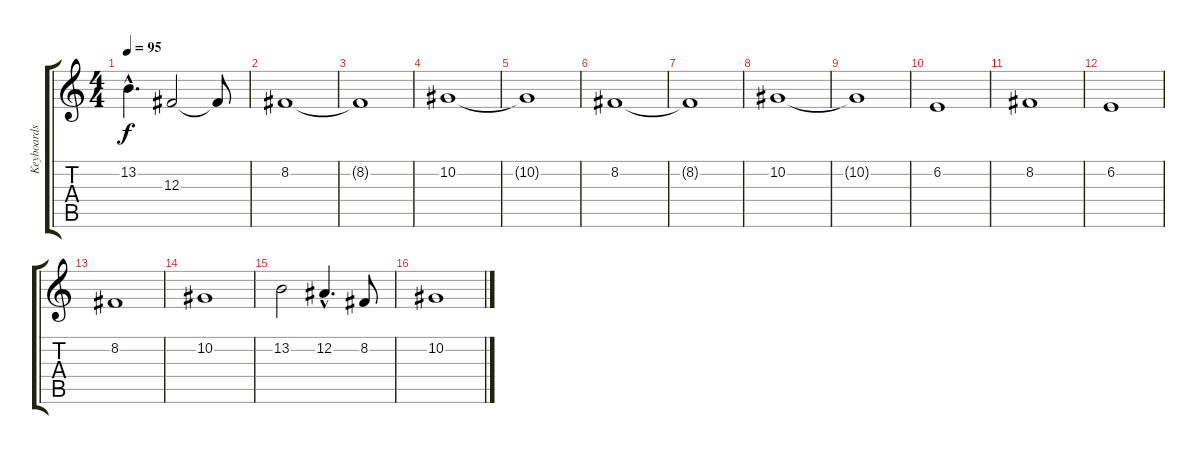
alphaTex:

\track ("Keyboards" "Keyboards") {instrument stringensemble1}
\staff {score tabs}
\tuning (Eb4 Bb3 Gb3 Db3 Ab2 Eb2) {hide}
\ts (4 4)
\tempo 95
\clef g2
\ks c
13.2{hac}.4{d dy f} 12.3.2 12.3{t}.8 |
8.2.1 |
8.2{t}.1 |
10.2.1 |
10.2{t}.1 |
8.2.1 |
8.2{t}.1 |
10.2.1 |
10.2{t}.1 |
6.2.1 |
8.2.1 |
6.2.1 |
8.2.1 |
10.2.1 |
13.2.2 12.2{hac}.4{d} 8.2.8 |
10.2.1
